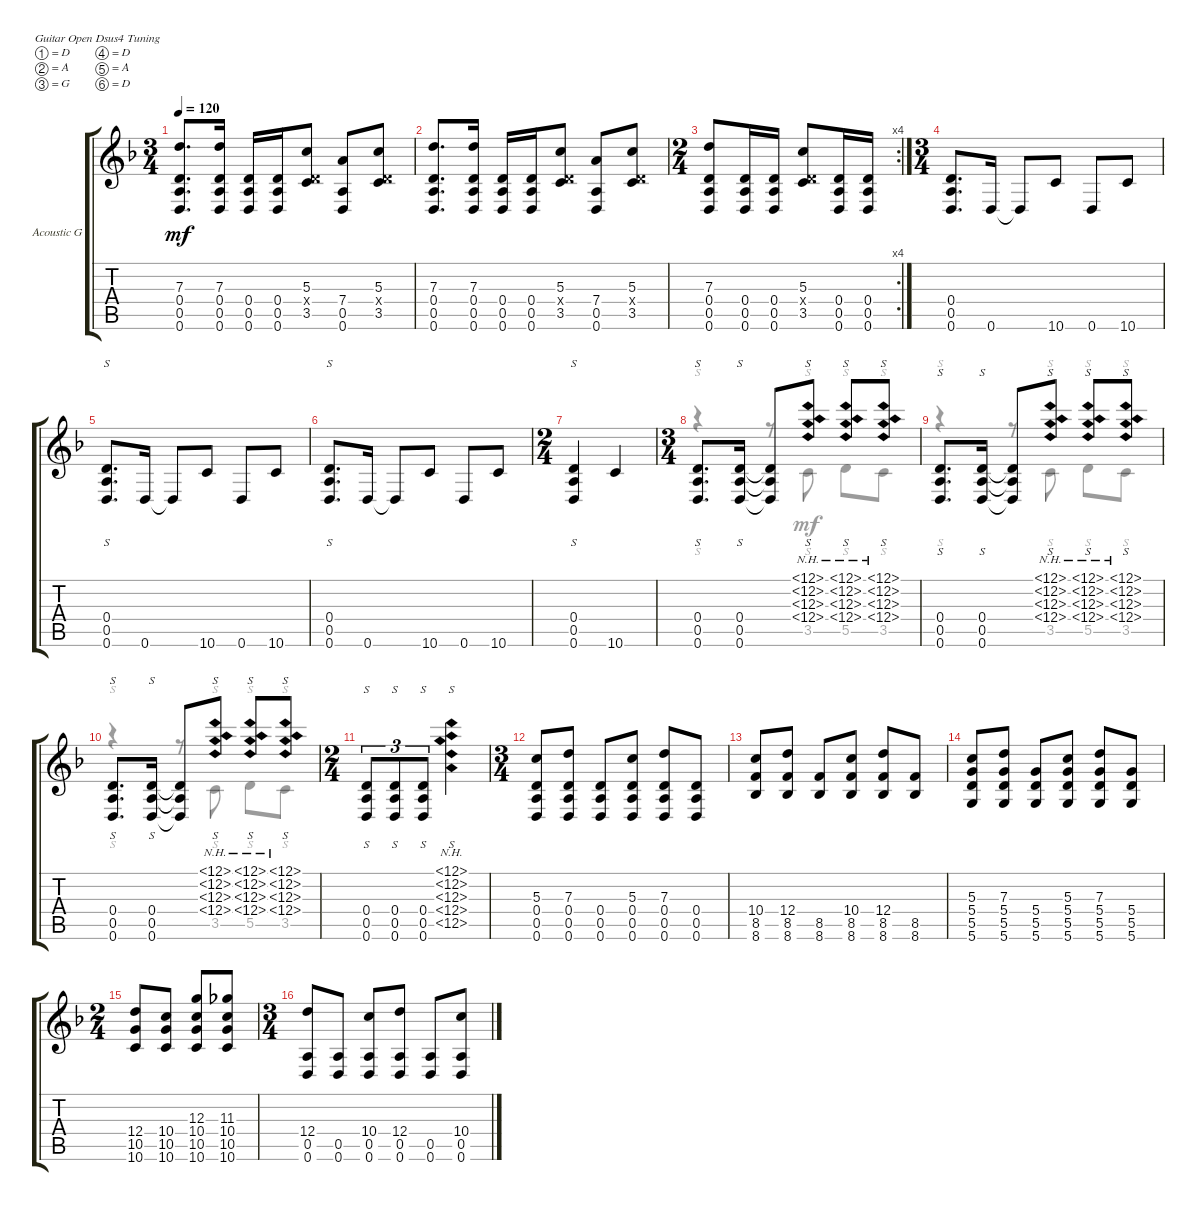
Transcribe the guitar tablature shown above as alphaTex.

\bracketExtendMode groupsimilarinstruments
\firstSystemTrackNameOrientation horizontal
\otherSystemsTrackNameOrientation horizontal
\track ("Acoustic Guitar" "Acoustic G") {instrument acousticgrandpiano}
\staff {score tabs}
\tuning (D4 A3 G3 D3 A2 D2)
\displaytranspose 12
\voice
\ts (3 4)
\tempo 120
\clef g2
\ks dminor
(0.6 0.5 0.4 7.3).8{d dy mf} (0.6 0.5 0.4 7.3).16 (0.6 0.5 0.4).16 (0.6 0.5 0.4).16 (3.5 0.4{x} 5.3).8 (0.6 0.5 7.4).8 (3.5 0.4{x} 5.3).8 |
(0.6 0.5 0.4 7.3).8{d} (0.6 0.5 0.4 7.3).16 (0.6 0.5 0.4).16 (0.6 0.5 0.4).16 (3.5 0.4{x} 5.3).8 (0.6 0.5 7.4).8 (3.5 0.4{x} 5.3).8 |
\rc 4
\ts (2 4)
(0.6 0.5 0.4 7.3).8 (0.6 0.5 0.4).16 (0.6 0.5 0.4).16 (3.5 0.4{x} 5.3).8 (0.6 0.5 0.4).16 (0.6 0.5 0.4).16 |
\ts (3 4)
(0.6 0.5 0.4).8{d} 0.6.16 0.6{t}.8 10.6.8 0.6.8 10.6.8 |
(0.6 0.5 0.4).8{s d} 0.6.16 0.6{t}.8 10.6.8 0.6.8 10.6.8 |
(0.6 0.5 0.4).8{s d} 0.6.16 0.6{t}.8 10.6.8 0.6.8 10.6.8 |
\ts (2 4)
(0.6 0.5 0.4).4{s} 10.6.4 |
\ts (3 4)
(0.6 0.5 0.4).8{s d} (0.6 0.5 0.4).16{s} (0.6{t} 0.5{t} 0.4{t}).8 (12.4{nh} 12.3{nh} 12.2{nh} 12.1{nh}).8{s} (12.4{nh} 12.3{nh} 12.2{nh} 12.1{nh}).8{s} (12.4{nh} 12.3{nh} 12.2{nh} 12.1{nh}).8{s} |
(0.6 0.5 0.4).8{s d} (0.6 0.5 0.4).16{s} (0.6{t} 0.5{t} 0.4{t}).8 (12.4{nh} 12.3{nh} 12.2{nh} 12.1{nh}).8{s} (12.4{nh} 12.3{nh} 12.2{nh} 12.1{nh}).8{s} (12.4{nh} 12.3{nh} 12.2{nh} 12.1{nh}).8{s} |
(0.6 0.5 0.4).8{s d} (0.6 0.5 0.4).16{s} (0.6{t} 0.5{t} 0.4{t}).8 (12.4{nh} 12.3{nh} 12.2{nh} 12.1{nh}).8{s} (12.4{nh} 12.3{nh} 12.2{nh} 12.1{nh}).8{s} (12.4{nh} 12.3{nh} 12.2{nh} 12.1{nh}).8{s} |
\ts (2 4)
(0.6 0.5 0.4).8{s tu (3 2)} (0.6 0.5 0.4).8{s tu (3 2)} (0.6 0.5 0.4).8{s tu (3 2)} (12.5{nh} 12.4{nh} 12.3{nh} 12.2{nh} 12.1{nh}).4{s} |
\ts (3 4)
(0.6 0.5 0.4 5.3).8 (0.6 0.5 0.4 7.3).8 (0.6 0.5 0.4).8 (0.6 0.5 0.4 5.3).8 (0.6 0.5 0.4 7.3).8 (0.6 0.5 0.4).8 |
(8.6 8.5 10.4).8 (8.6 8.5 12.4).8 (8.6 8.5).8 (8.6 8.5 10.4).8 (8.6 8.5 12.4).8 (8.6 8.5).8 |
(5.6 5.5 5.4 5.3).8 (5.6 5.5 5.4 7.3).8 (5.6 5.5 5.4).8 (5.6 5.5 5.4 5.3).8 (5.6 5.5 5.4 7.3).8 (5.6 5.5 5.4).8 |
\ts (2 4)
(10.6 10.5 12.4).8 (10.6 10.5 10.4).8 (10.6 10.5 10.4 12.3).8 (10.6 10.5 10.4 11.3).8 |
\ts (3 4)
(0.6 0.5 12.4).8 (0.6 0.5).8 (0.6 0.5 10.4).8 (0.6 0.5 12.4).8 (0.6 0.5).8 (0.6 0.5 10.4).8
\voice
\clef g2
\ottava regular
\simile none
\ks dminor
|
|
|
|
|
|
|
r.4{s} r.8 3.5.8{s} 5.5.8{s} 3.5.8{s} |
r.4{s} r.8 3.5.8{s} 5.5.8{s} 3.5.8{s} |
r.4{s} r.8 3.5.8{s} 5.5.8{s} 3.5.8{s} |
|
|
|
|
|
